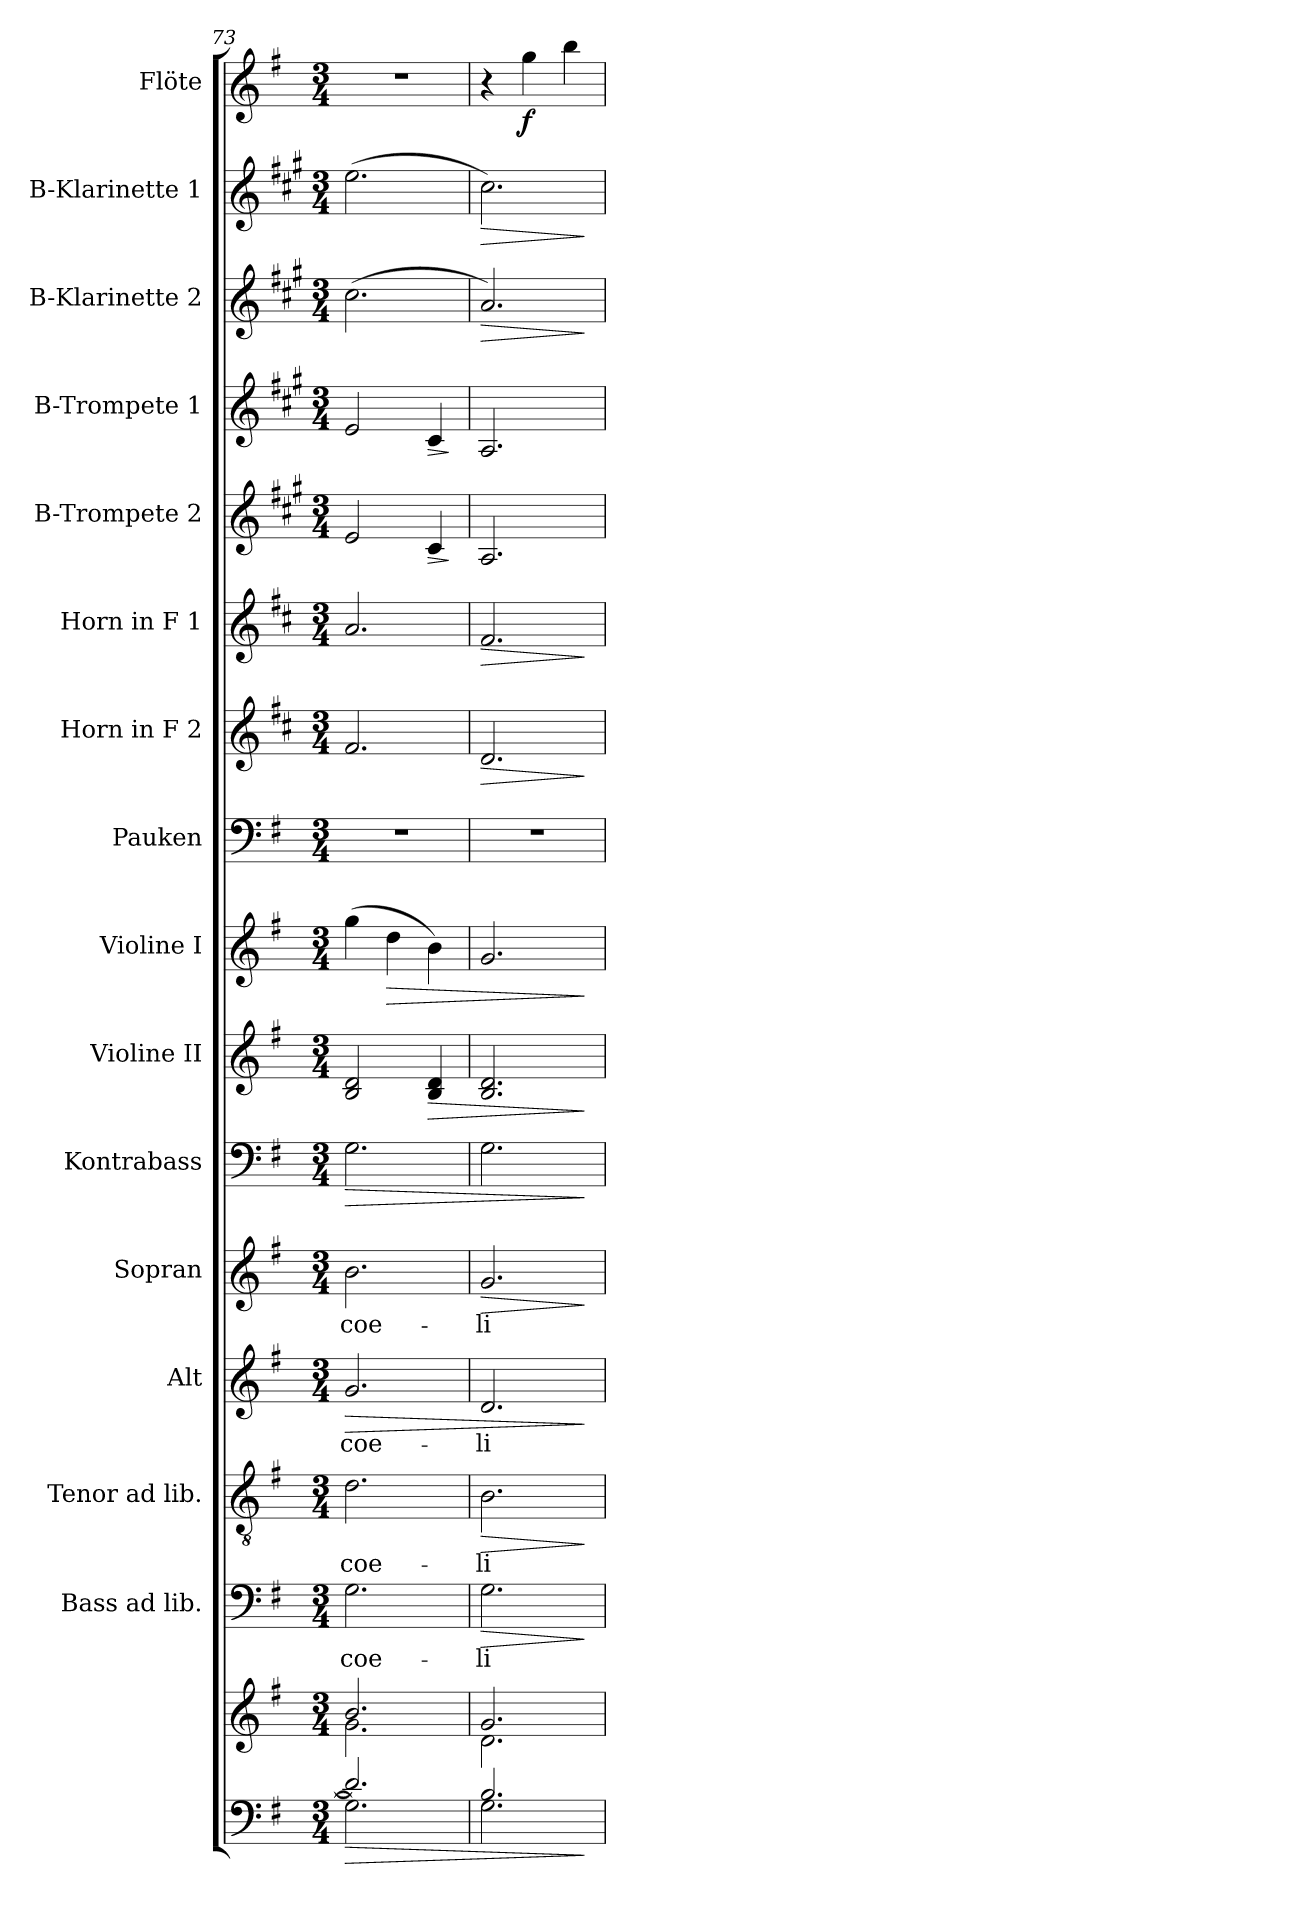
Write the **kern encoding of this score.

**kern	**kern	**dynam	**kern	**text	**dynam	**kern	**text	**dynam	**kern	**text	**dynam	**kern	**text	**dynam	**kern	**dynam	**kern	**dynam	**kern	**dynam	**kern	**kern	**dynam	**kern	**dynam	**kern	**dynam	**kern	**dynam	**kern	**dynam	**kern	**dynam	**kern	**dynam
*part16	*part16	*part16	*part15	*part15	*part15	*part14	*part14	*part14	*part13	*part13	*part13	*part12	*part12	*part12	*part11	*part11	*part10	*part10	*part9	*part9	*part8	*part7	*part7	*part6	*part6	*part5	*part5	*part4	*part4	*part3	*part3	*part2	*part2	*part1	*part1
*staff17	*staff16	*staff16/17	*staff15	*staff15	*staff15	*staff14	*staff14	*staff14	*staff13	*staff13	*staff13	*staff12	*staff12	*staff12	*staff11	*staff11	*staff10	*staff10	*staff9	*staff9	*staff8	*staff7	*staff7	*staff6	*staff6	*staff5	*staff5	*staff4	*staff4	*staff3	*staff3	*staff2	*staff2	*staff1	*staff1
*	*	*	*I"Bass ad lib.	*	*	*I"Tenor ad lib.	*	*	*I"Alt	*	*	*I"Sopran	*	*	*I"Kontrabass	*	*I"Violine II	*	*I"Violine I	*	*I"Pauken	*I"Horn in F 2	*	*I"Horn in F 1	*	*I"B-Trompete 2	*	*I"B-Trompete 1	*	*I"B-Klarinette 2	*	*I"B-Klarinette 1	*	*I"Flöte	*
*	*	*	*I'B.	*	*	*I'T.	*	*	*I'A.	*	*	*I'S.	*	*	*I'Kb.	*	*I'Vl. II	*	*I'Vl. I	*	*I'Pk.	*	*	*I'Hr. 1	*	*I'B Trp. 2	*	*I'B Trp. 1	*	*I'B Kl. 2	*	*I'B Kl. 1	*	*I'Fl.	*
*clefF4	*clefG2	*	*clefF4	*	*	*clefGv2	*	*	*clefG2	*	*	*clefG2	*	*	*clefF4	*	*clefG2	*	*clefG2	*	*clefF4	*clefG2	*	*clefG2	*	*clefG2	*	*clefG2	*	*clefG2	*	*clefG2	*	*clefG2	*
*	*	*	*	*	*	*	*	*	*	*	*	*	*	*	*ITrd7c12	*	*	*	*	*	*	*ITrd4c7	*	*ITrd4c7	*	*ITrd1c2	*	*ITrd1c2	*	*ITrd1c2	*	*ITrd1c2	*	*	*
*k[f#]	*k[f#]	*	*k[f#]	*	*	*k[f#]	*	*	*k[f#]	*	*	*k[f#]	*	*	*k[f#]	*	*k[f#]	*	*k[f#]	*	*k[f#]	*k[f#]	*	*k[f#]	*	*k[f#]	*	*k[f#]	*	*k[f#]	*	*k[f#]	*	*k[f#]	*
*G:	*G:	*	*G:	*	*	*G:	*	*	*G:	*	*	*G:	*	*	*G:	*	*G:	*	*G:	*	*G:	*G:	*	*G:	*	*G:	*	*G:	*	*G:	*	*G:	*	*G:	*
*M3/4	*M3/4	*	*M3/4	*	*	*M3/4	*	*	*M3/4	*	*	*M3/4	*	*	*M3/4	*	*M3/4	*	*M3/4	*	*M3/4	*M3/4	*	*M3/4	*	*M3/4	*	*M3/4	*	*M3/4	*	*M3/4	*	*M3/4	*
=73	=73	=73	=73	=73	=73	=73	=73	=73	=73	=73	=73	=73	=73	=73	=73	=73	=73	=73	=73	=73	=73	=73	=73	=73	=73	=73	=73	=73	=73	=73	=73	=73	=73	=73	=73
!	!	!LO:HP:b=2	!	!LO:LY:b	!	!	!LO:LY:b	!	!	!LO:LY:b	!LO:HP:b	!	!LO:LY:b	!	!	!LO:HP:b	!	!	!	!	!	!	!	!	!	!	!	!	!	!	!	!	!	!	!
*^	*^	*	*	*	*	*	*	*	*	*	*	*	*	*	*	*	*	*	*	*	*	*	*	*	*	*	*	*	*	*	*	*	*	*	*
2.d/]	2.G\]	2.b/	2.g\	>	2.G\	coe-	.	2.d\	coe-	.	2.g/	coe-	>	2.b\	coe-	.	2.GG\	>	2B/ 2d/	.	(>4gg\	.	2.r	2.B/	.	2.d/	.	2d/	.	2d/	.	(>2.b\	.	(>2.dd\	.	2.r	.
!	!	!	!	!	!	!	!	!	!	!	!	!	!	!	!	!	!	!	!	!	!	!LO:HP:b	!	!	!	!	!	!	!	!	!	!	!	!	!	!	!
.	.	.	.	.	.	.	.	.	.	.	.	.	.	.	.	.	.	.	.	.	4dd\	>	.	.	.	.	.	.	.	.	.	.	.	.	.	.	.
!	!	!	!	!	!	!	!	!	!	!	!	!	!	!	!	!	!	!	!	!LO:HP:b	!	!	!	!	!	!	!	!	!LO:HP:b	!	!LO:HP:b	!	!	!	!	!	!
.	.	.	.	.	.	.	.	.	.	.	.	.	.	.	.	.	.	.	4B/ 4d/	>	4b\)	.	.	.	.	.	.	4B/	>	4B/	>	.	.	.	.	.	.
*v	*v	*	*	*	*	*	*	*	*	*	*	*	*	*	*	*	*	*	*	*	*	*	*	*	*	*	*	*	*	*	*	*	*	*	*	*	*
*	*v	*v	*	*	*	*	*	*	*	*	*	*	*	*	*	*	*	*	*	*	*	*	*	*	*	*	*	*	*	*	*	*	*	*	*	*
.	.	.	.	.	.	.	.	.	.	.	.	.	.	.	.	.	.	.	.	.	.	.	.	.	.	.	]	.	]	.	.	.	.	.	.
=74	=74	=74	=74	=74	=74	=74	=74	=74	=74	=74	=74	=74	=74	=74	=74	=74	=74	=74	=74	=74	=74	=74	=74	=74	=74	=74	=74	=74	=74	=74	=74	=74	=74	=74	=74
*^	*^	*	*	*	*	*	*	*	*	*	*	*	*	*	*	*	*	*	*	*	*	*	*	*	*	*	*	*	*	*	*	*	*	*	*
!	!	!	!	!	!	!LO:LY:b	!LO:HP:b	!	!LO:LY:b	!LO:HP:b	!	!LO:LY:b	!	!	!LO:LY:b	!LO:HP:b	!	!	!	!	!	!	!	!	!LO:HP:b	!	!LO:HP:b	!	!	!	!	!	!LO:HP:b	!	!LO:HP:b	!	!
2.B/	2.G\	2.g/	2.d\	.	2.G\	-li	>	2.B\	-li	>	2.d/	-li	.	2.g/	-li	>	2.GG\	.	2.B/ 2.d/	.	2.g/	.	2.r	2.G/	>	2.B/	>	2.G/	.	2.G/	.	2.g/)	>	2.b\)	>	4r	.
!	!	!	!	!	!	!	!	!	!	!	!	!	!	!	!	!	!	!	!	!	!	!	!	!	!	!	!	!	!	!	!	!	!	!	!	!	!LO:DY:b
.	.	.	.	.	.	.	.	.	.	.	.	.	.	.	.	.	.	.	.	.	.	.	.	.	.	.	.	.	.	.	.	.	.	.	.	4gg\	f
.	.	.	.	.	.	.	.	.	.	.	.	.	.	.	.	.	.	.	.	.	.	.	.	.	.	.	.	.	.	.	.	.	.	.	.	4bb\	.
*v	*v	*	*	*	*	*	*	*	*	*	*	*	*	*	*	*	*	*	*	*	*	*	*	*	*	*	*	*	*	*	*	*	*	*	*	*	*
*	*v	*v	*	*	*	*	*	*	*	*	*	*	*	*	*	*	*	*	*	*	*	*	*	*	*	*	*	*	*	*	*	*	*	*	*	*
.	.	]	.	.	]	.	.	]	.	.	]	.	.	]	.	]	.	]	.	]	.	.	]	.	]	.	.	.	.	.	]	.	]	.	.
=	=	=	=	=	=	=	=	=	=	=	=	=	=	=	=	=	=	=	=	=	=	=	=	=	=	=	=	=	=	=	=	=	=	=	=
*-	*-	*-	*-	*-	*-	*-	*-	*-	*-	*-	*-	*-	*-	*-	*-	*-	*-	*-	*-	*-	*-	*-	*-	*-	*-	*-	*-	*-	*-	*-	*-	*-	*-	*-	*-
